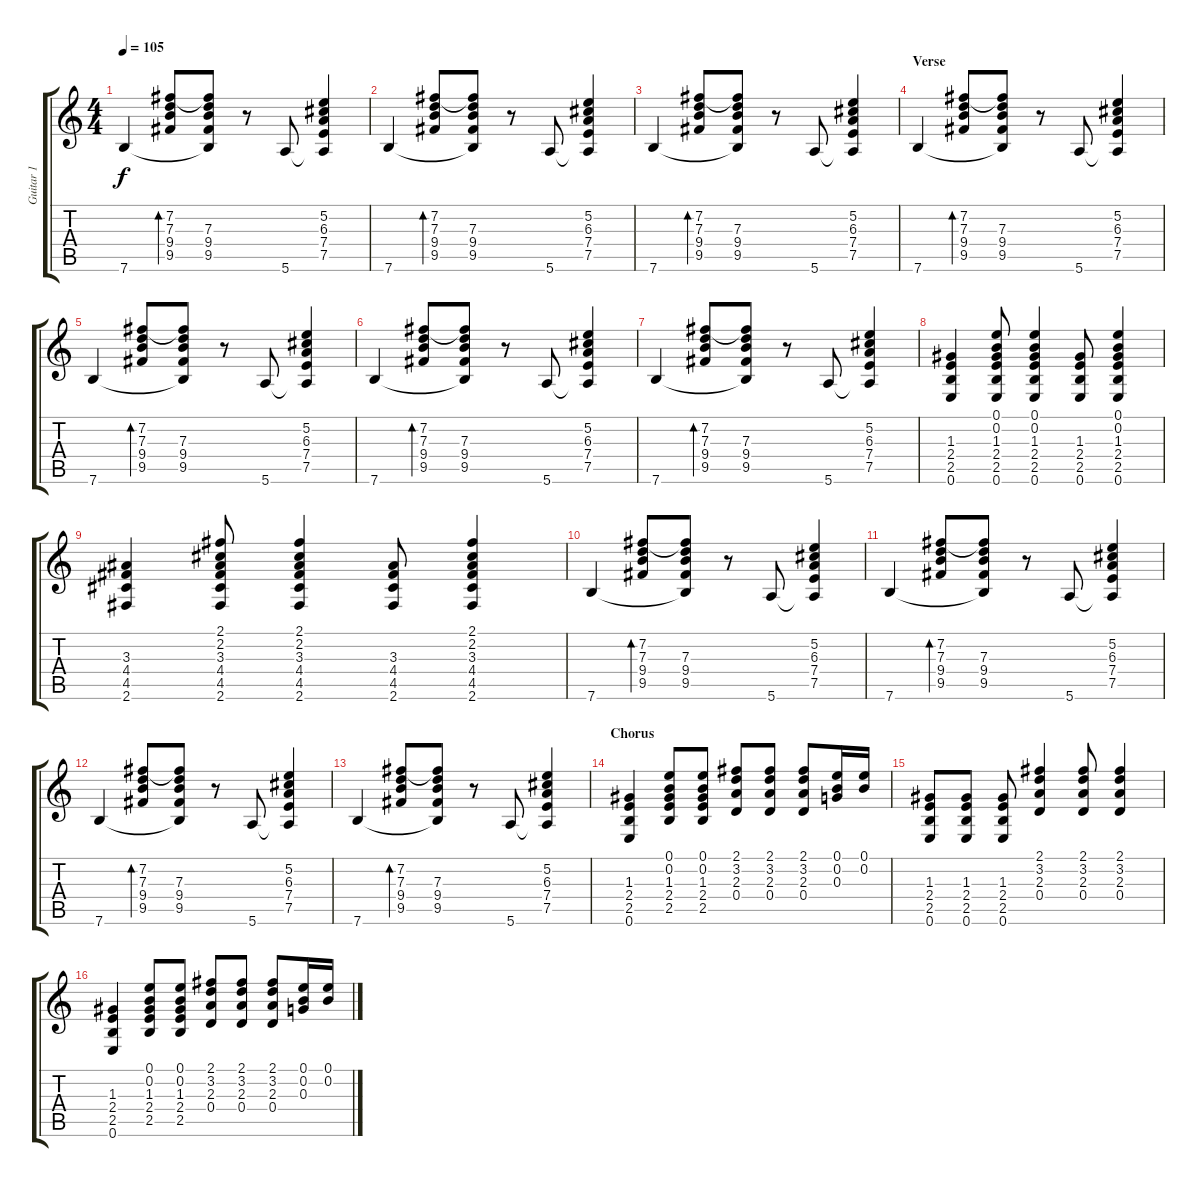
\track ("Guitar 1" "Guitar 1") {instrument acousticguitarsteel}
\staff {score tabs}
\tuning (E4 B3 G3 D3 A2 E2) {hide}
\ts (4 4)
\tempo 105
\clef g2
\ks c
7.6.4{dy f} (7.2 7.3 9.4 9.5).8{bd 480} (7.2{t} 7.3 9.4 9.5 7.6{t}).8 r.8 5.6.8 (5.2 6.3 7.4 7.5 5.6{t}).4 |
7.6.4 (7.2 7.3 9.4 9.5).8{bd 480} (7.2{t} 7.3 9.4 9.5 7.6{t}).8 r.8 5.6.8 (5.2 6.3 7.4 7.5 5.6{t}).4 |
7.6.4 (7.2 7.3 9.4 9.5).8{bd 480} (7.2{t} 7.3 9.4 9.5 7.6{t}).8 r.8 5.6.8 (5.2 6.3 7.4 7.5 5.6{t}).4 |
\section ("" "Verse")
7.6.4 (7.2 7.3 9.4 9.5).8{bd 480} (7.2{t} 7.3 9.4 9.5 7.6{t}).8 r.8 5.6.8 (5.2 6.3 7.4 7.5 5.6{t}).4 |
7.6.4 (7.2 7.3 9.4 9.5).8{bd 480} (7.2{t} 7.3 9.4 9.5 7.6{t}).8 r.8 5.6.8 (5.2 6.3 7.4 7.5 5.6{t}).4 |
7.6.4 (7.2 7.3 9.4 9.5).8{bd 480} (7.2{t} 7.3 9.4 9.5 7.6{t}).8 r.8 5.6.8 (5.2 6.3 7.4 7.5 5.6{t}).4 |
7.6.4 (7.2 7.3 9.4 9.5).8{bd 480} (7.2{t} 7.3 9.4 9.5 7.6{t}).8 r.8 5.6.8 (5.2 6.3 7.4 7.5 5.6{t}).4 |
(1.3 2.4 2.5 0.6).4 (0.1 0.2 1.3 2.4 2.5 0.6).8 (0.1 0.2 1.3 2.4 2.5 0.6).4 (1.3 2.4 2.5 0.6).8 (0.1 0.2 1.3 2.4 2.5 0.6).4 |
(3.3 4.4 4.5 2.6).4 (2.1 2.2 3.3 4.4 4.5 2.6).8 (2.1 2.2 3.3 4.4 4.5 2.6).4 (3.3 4.4 4.5 2.6).8 (2.1 2.2 3.3 4.4 4.5 2.6).4 |
7.6.4 (7.2 7.3 9.4 9.5).8{bd 480} (7.2{t} 7.3 9.4 9.5 7.6{t}).8 r.8 5.6.8 (5.2 6.3 7.4 7.5 5.6{t}).4 |
7.6.4 (7.2 7.3 9.4 9.5).8{bd 480} (7.2{t} 7.3 9.4 9.5 7.6{t}).8 r.8 5.6.8 (5.2 6.3 7.4 7.5 5.6{t}).4 |
7.6.4 (7.2 7.3 9.4 9.5).8{bd 480} (7.2{t} 7.3 9.4 9.5 7.6{t}).8 r.8 5.6.8 (5.2 6.3 7.4 7.5 5.6{t}).4 |
7.6.4 (7.2 7.3 9.4 9.5).8{bd 480} (7.2{t} 7.3 9.4 9.5 7.6{t}).8 r.8 5.6.8 (5.2 6.3 7.4 7.5 5.6{t}).4 |
\section ("" "Chorus")
(1.3 2.4 2.5 0.6).4 (0.1 0.2 1.3 2.4 2.5).8 (0.1 0.2 1.3 2.4 2.5).8 (2.1 3.2 2.3 0.4).8 (2.1 3.2 2.3 0.4).8 (2.1 3.2 2.3 0.4).8 (0.1 0.2 0.3).16 (0.1 0.2).16 |
(1.3 2.4 2.5 0.6).8 (1.3 2.4 2.5 0.6).8 (1.3 2.4 2.5 0.6).8 (2.1 3.2 2.3 0.4).4 (2.1 3.2 2.3 0.4).8 (2.1 3.2 2.3 0.4).4 |
(1.3 2.4 2.5 0.6).4 (0.1 0.2 1.3 2.4 2.5).8 (0.1 0.2 1.3 2.4 2.5).8 (2.1 3.2 2.3 0.4).8 (2.1 3.2 2.3 0.4).8 (2.1 3.2 2.3 0.4).8 (0.1 0.2 0.3).16 (0.1 0.2).16
